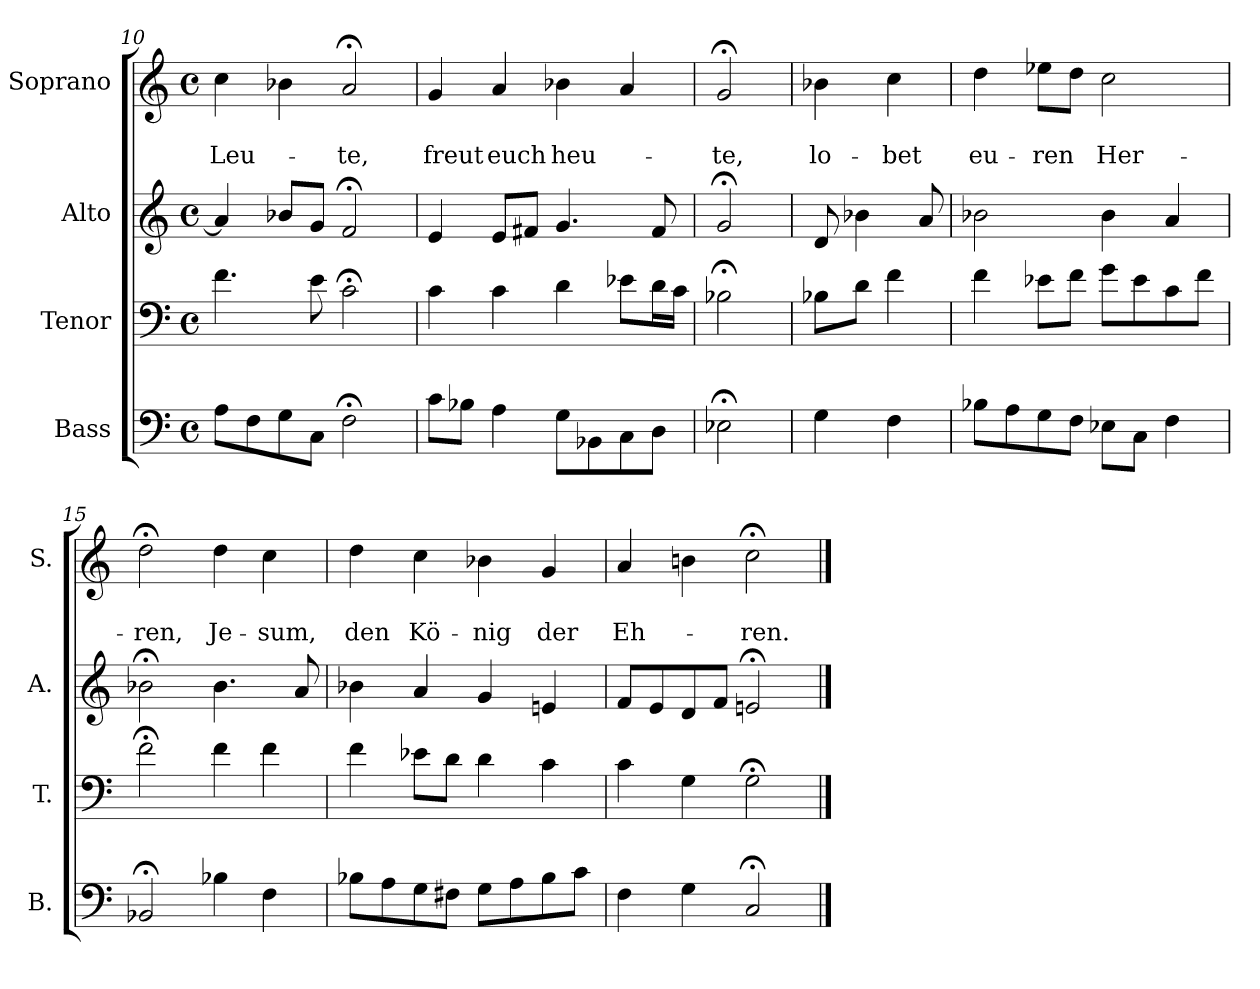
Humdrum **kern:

**kern	**kern	**kern	**kern	**text	**text
*part4	*part3	*part2	*part1	*part1	*part1
*staff4	*staff3	*staff2	*staff1	*staff1	*staff1
*I"Bass	*I"Tenor	*I"Alto	*I"Soprano	*	*
*I'B.	*I'T.	*I'A.	*I'S.	*	*
*clefF4	*clefF4	*clefG2	*clefG2	*	*
*k[]	*k[]	*k[]	*k[]	*	*
*	*	*	*C:	*	*
*M4/4	*M4/4	*M4/4	*M4/4	*	*
*met(c)	*met(c)	*met(c)	*met(c)	*	*
=10	=10	=10	=10	=10	=10
8A\L	4.f\	4a/]	4cc\	.	Leu-
8F\	.	.	.	.	.
8G\	.	8b-X/L	4b-X\	.	.
8C\J	8e\	8g/J	.	.	.
2F;<\	2c;<\	2f;</	2a;</	.	-te,
=11	=11	=11	=11	=11	=11
8c\L	4c\	4e/	4g/	.	freut
8B-X\J	.	.	.	.	.
4A\	4c\	8e/L	4a/	.	euch
.	.	8f#X/J	.	.	.
8G\L	4d\	4.g/	4b-X\	.	heu-
8BB-X\	.	.	.	.	.
8C\	8e-X\L	.	4a/	.	.
8D\J	16d\L	8f#/	.	.	.
.	16c\JJ	.	.	.	.
=12	=12	=12	=12	=12	=12
2E-X;<\	2B-X;<\	2g;</	2g;</	.	-te,
!!LO:PB:g=z
=13	=13	=13	=13	=13	=13
4G\	8B-X\L	8d/	4b-X\	.	lo-
.	8d\J	4b-X\	.	.	.
4F\	4f\	.	4cc\	.	-bet
.	.	8a/	.	.	.
=14	=14	=14	=14	=14	=14
8B-X\L	4f\	2b-X\	4dd\	.	eu-
8A\	.	.	.	.	.
8G\	8e-X\L	.	8ee-X\L	.	-ren
8F\J	8f\J	.	8dd\J	.	.
8E-X\L	8g\L	4b-\	2cc\	.	Her-
8C\J	8e-\	.	.	.	.
4F\	8c\	4a/	.	.	.
.	8f\J	.	.	.	.
=15	=15	=15	=15	=15	=15
2BB-X;</	2f;<\	2b-X;<\	2dd;<\	.	-ren,
4B-X\	4f\	4.b-\	4dd\	.	Je-
4F\	4f\	.	4cc\	.	-sum,
.	.	8a/	.	.	.
=16	=16	=16	=16	=16	=16
8B-X\L	4f\	4b-X\	4dd\	.	den
8A\	.	.	.	.	.
8G\	8e-X\L	4a/	4cc\	.	Kö-
8F#X\J	8d\J	.	.	.	.
8G\L	4d\	4g/	4b-X\	.	-nig
8A\	.	.	.	.	.
8B-\	4c\	4en/	4g/	.	der
8c\J	.	.	.	.	.
=17	=17	=17	=17	=17	=17
4F\	4c\	8f/L	4a/	.	Eh-
.	.	8e/	.	.	.
4G\	4G\	8d/	4bn\	.	.
.	.	8f/J	.	.	.
2C;</	2G;<\	2en;</	2cc;<\	.	-ren.
==	==	==	==	==	==
*-	*-	*-	*-	*-	*-
